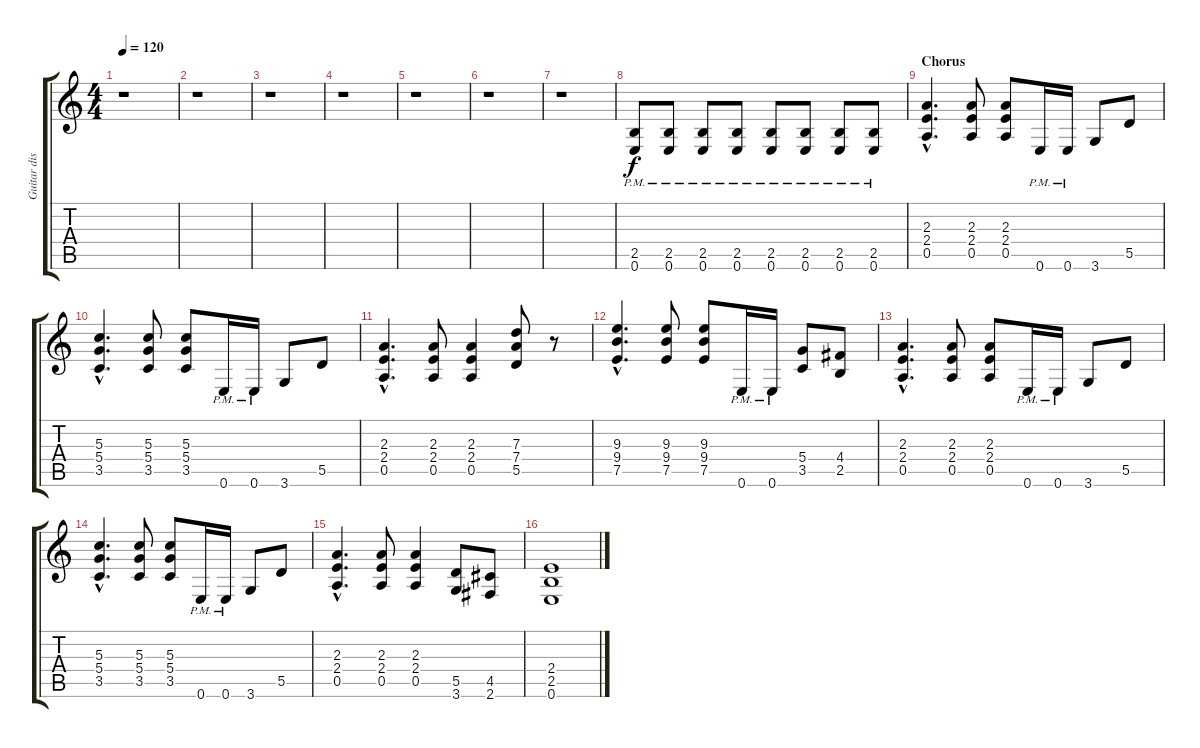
\track ("Guitar distortion 4" "Guitar dis") {instrument distortionguitar}
\staff {score tabs}
\tuning (E4 B3 G3 D3 A2 E2) {hide}
\ts (4 4)
\tempo 120
\clef g2
\ks aminor
r.1{dy f} |
r.1 |
r.1 |
r.1 |
r.1 |
r.1 |
r.1 |
(2.5{pm} 0.6{pm}).8{volume 15} (2.5{pm} 0.6{pm}).8 (2.5{pm} 0.6{pm}).8 (2.5{pm} 0.6{pm}).8 (2.5{pm} 0.6{pm}).8 (2.5{pm} 0.6{pm}).8 (2.5{pm} 0.6{pm}).8 (2.5{pm} 0.6{pm}).8 |
\section ("" "Chorus")
\ks c
(2.3{hac} 2.4{hac} 0.5{hac}).4{d} (2.3 2.4 0.5).8 (2.3 2.4 0.5).8 0.6{pm}.16 0.6{pm}.16 3.6.8 5.5.8 |
(5.3{hac} 5.4{hac} 3.5{hac}).4{d} (5.3 5.4 3.5).8 (5.3 5.4 3.5).8 0.6{pm}.16 0.6{pm}.16 3.6.8 5.5.8 |
(2.3{hac} 2.4{hac} 0.5{hac}).4{d} (2.3 2.4 0.5).8 (2.3 2.4 0.5).4 (7.3 7.4 5.5).8 r.8 |
(9.3{hac} 9.4{hac} 7.5{hac}).4{d} (9.3 9.4 7.5).8 (9.3 9.4 7.5).8 0.6{pm}.16 0.6{pm}.16 (5.4 3.5).8 (4.4 2.5).8 |
(2.3{hac} 2.4{hac} 0.5{hac}).4{d} (2.3 2.4 0.5).8 (2.3 2.4 0.5).8 0.6{pm}.16 0.6{pm}.16 3.6.8 5.5.8 |
(5.3{hac} 5.4{hac} 3.5{hac}).4{d} (5.3 5.4 3.5).8 (5.3 5.4 3.5).8 0.6{pm}.16 0.6{pm}.16 3.6.8 5.5.8 |
(2.3{hac} 2.4{hac} 0.5{hac}).4{d} (2.3 2.4 0.5).8 (2.3 2.4 0.5).4 (5.5 3.6).8 (4.5 2.6).8 |
(2.4 2.5 0.6).1
